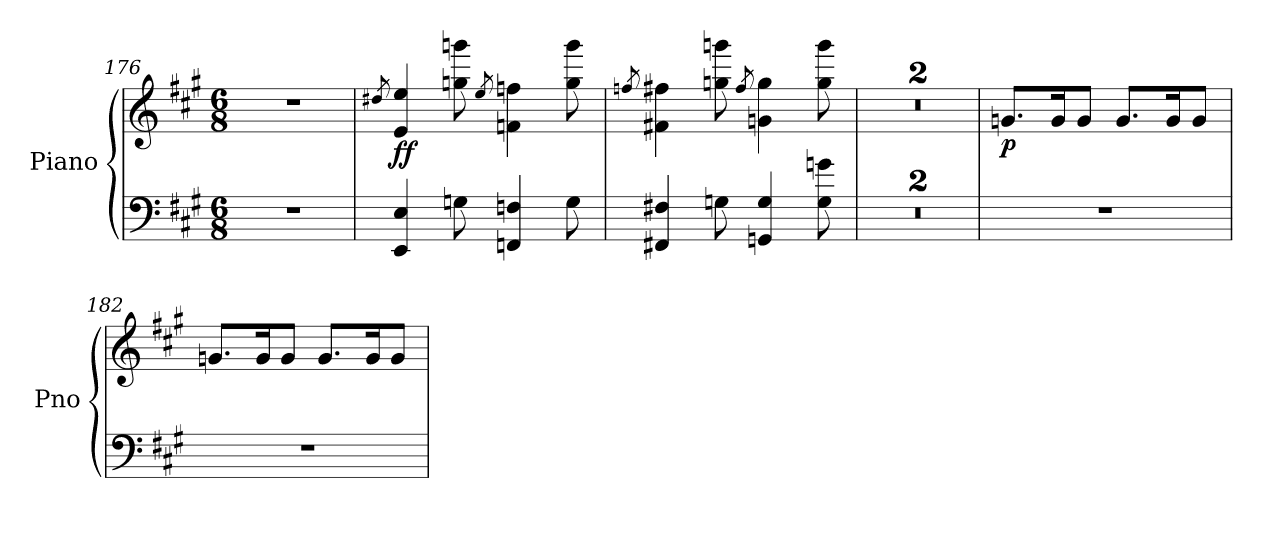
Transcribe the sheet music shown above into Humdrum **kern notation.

**kern	**kern	**dynam
*part1	*part1	*part1
*staff2	*staff1	*staff1/2
*I"Piano	*	*
*I'Pno	*	*
*clefF4	*clefG2	*
*k[f#c#g#]	*k[f#c#g#]	*
*M6/8	*M6/8	*
=176	=176	=176
2.r	2.r	.
=177	=177	=177
.	8qdd#X/	.
!	!	!LO:DY:b
4EE/ 4E/	4e/ 4ee/	ff
8Gn\	8ggn\ 8gggn\	.
.	8qee/	.
4FFn/ 4Fn/	4fn\ 4ffn\	.
8G\	8gg\ 8ggg\	.
=178	=178	=178
.	8qffn/	.
4FF#X/ 4F#X/	4f#X\ 4ff#X\	.
8Gn\	8ggn\ 8gggn\	.
.	8qff#/	.
4GGn/ 4G/	4gn\ 4gg\	.
8G\ 8gn\	8gg\ 8ggg\	.
=179	=179	=179
2.r	2.r	.
=180	=180	=180
2.r	2.r	.
!!LO:LB:g=z
=181	=181	=181
!	!	!LO:DY:b
2.r	8.gn/L	p
.	16g/K	.
.	8g/J	.
.	8.g/L	.
.	16g/K	.
.	8g/J	.
=182	=182	=182
2.r	8.gn/L	.
.	16g/K	.
.	8g/J	.
.	8.g/L	.
.	16g/K	.
.	8g/J	.
=	=	=
*-	*-	*-
